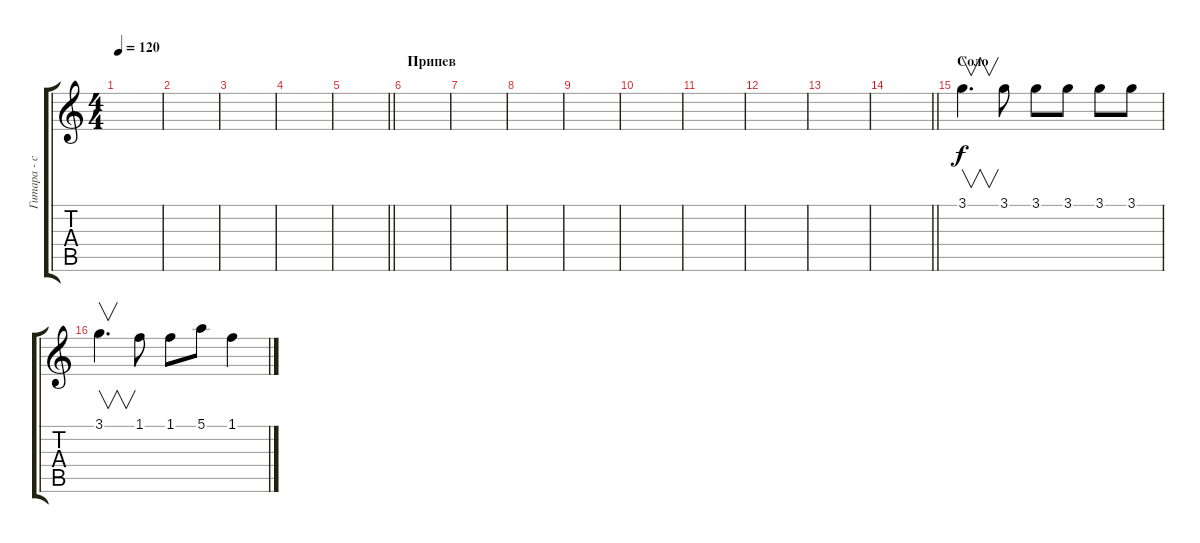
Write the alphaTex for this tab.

\track ("Гитара - соло" "Гитара - с") {instrument distortionguitar}
\staff {score tabs}
\tuning (E4 B3 G3 D3 A2 E2) {hide}
\ts (4 4)
\tempo 120
\clef g2
\ks c
|
|
|
|
\barLineRight lightlight
|
\section ("" "Припев")
|
|
|
|
|
|
|
|
\barLineRight lightlight
|
\section ("" "Соло")
3.1.4{v d} 3.1.8 3.1.8 3.1.8 3.1.8 3.1.8 |
3.1.4{v d} 1.1.8 1.1.8 5.1.8 1.1.4
